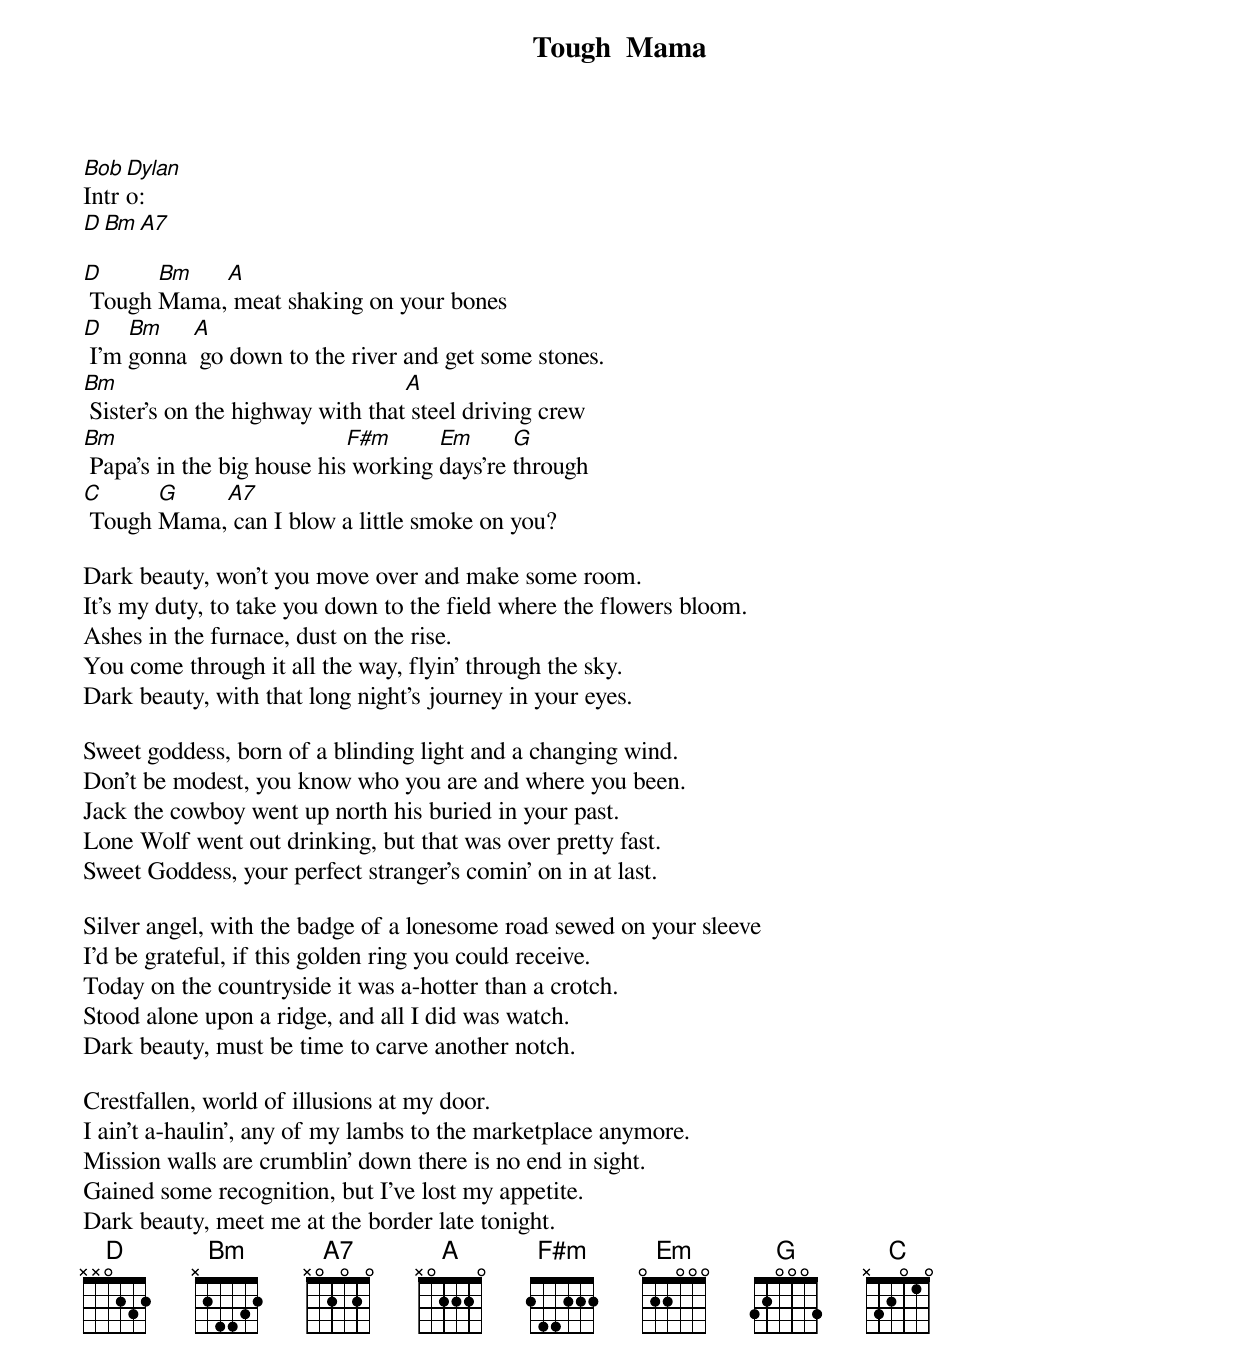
Tough  Mama
Bob Dylan
Intro:
D  Bm  A7

D      Bm   A
 Tough Mama, meat shaking on your bones
D    Bm    A
 I'm gonna  go down to the river and get some stones.
Bm                                A
 Sister's on the highway with that steel driving crew
Bm                          F#m      Em      G
 Papa's in the big house his working days're through
C      G    A7
 Tough Mama, can I blow a little smoke on you?

Dark beauty, won't you move over and make some room.
It's my duty, to take you down to the field where the flowers bloom.
Ashes in the furnace, dust on the rise.
You come through it all the way, flyin' through the sky.
Dark beauty, with that long night's journey in your eyes.

Sweet goddess, born of a blinding light and a changing wind.
Don't be modest, you know who you are and where you been.
Jack the cowboy went up north his buried in your past.
Lone Wolf went out drinking, but that was over pretty fast.
Sweet Goddess, your perfect stranger's comin' on in at last.

Silver angel, with the badge of a lonesome road sewed on your sleeve
I'd be grateful, if this golden ring you could receive.
Today on the countryside it was a-hotter than a crotch.
Stood alone upon a ridge, and all I did was watch.
Dark beauty, must be time to carve another notch.

Crestfallen, world of illusions at my door.
I ain't a-haulin', any of my lambs to the marketplace anymore.
Mission walls are crumblin' down there is no end in sight.
Gained some recognition, but I've lost my appetite.
Dark beauty, meet me at the border late tonight.
